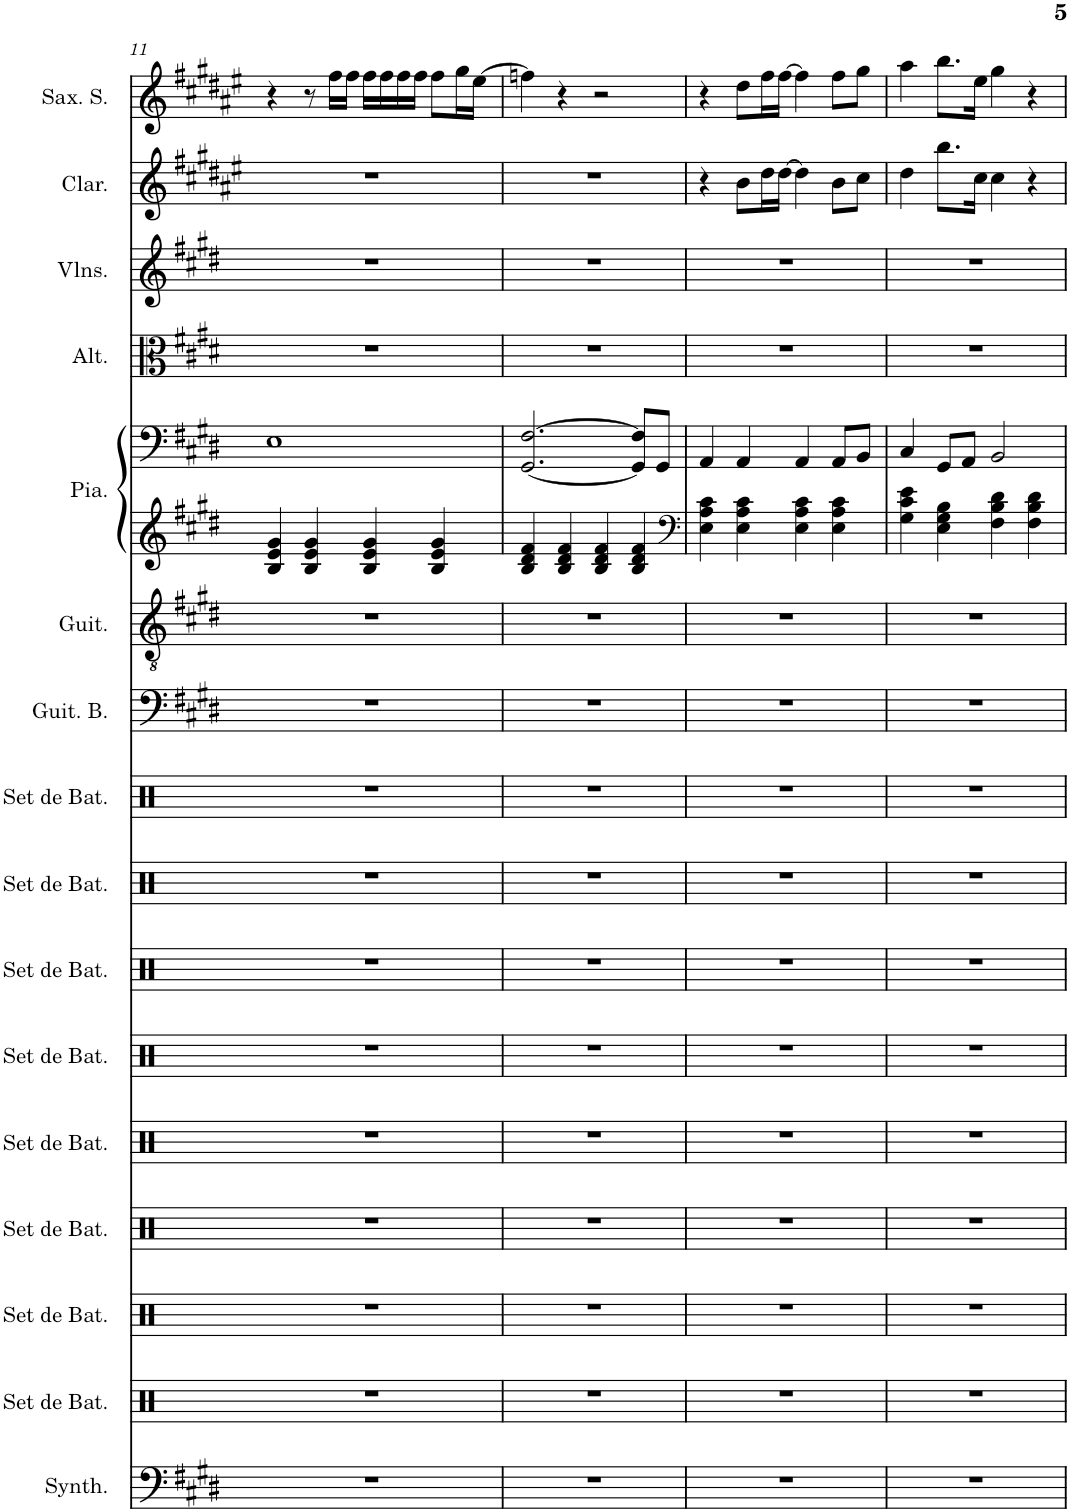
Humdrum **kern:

**kern	**kern	**kern	**kern	**kern	**kern	**kern	**kern	**kern	**kern	**kern	**kern	**kern	**kern	**kern	**kern	**kern
*part16	*part15	*part14	*part13	*part12	*part11	*part10	*part9	*part8	*part7	*part6	*part5	*part5	*part4	*part3	*part2	*part1
*staff17	*staff16	*staff15	*staff14	*staff13	*staff12	*staff11	*staff10	*staff9	*staff8	*staff7	*staff6	*staff5	*staff4	*staff3	*staff2	*staff1
*I"Synthétiseur de cuivres, synth2 | cello/EP/brass	*I"Set de batterie, snare	*I"Set de batterie, midtom	*I"Set de batterie, lowtom	*I"Set de batterie, lowesttom	*I"Set de batterie, hitom	*I"Set de batterie, hihat	*I"Set de batterie, crash	*I"Set de batterie, kick	*I"Guitare Basse, bass | synth bass	*I"Guitare Acoustique	*I"Piano, sunth4 | left   piano	*	*I"Altos	*I"Violons	*I"Clarinette	*I"Saxophone Soprano
*I'Synth.	*I'Set de Bat.	*I'Set de Bat.	*I'Set de Bat.	*I'Set de Bat.	*I'Set de Bat.	*I'Set de Bat.	*I'Set de Bat.	*I'Set de Bat.	*I'Guit. B.	*I'Guit.	*I'Pia.	*	*I'Alt.	*I'Vlns.	*I'Clar.	*I'Sax. S.
!!LO:PB:g=z
*clefF4	*clefX	*clefX	*clefX	*clefX	*clefX	*clefX	*clefX	*clefX	*clefF4	*clefGv2	*clefG2	*clefF4	*clefC3	*clefG2	*clefG2	*clefG2
*	*	*	*	*	*	*	*	*	*Trd7c12	*	*	*	*	*	*Trd1c2	*Trd1c2
*k[f#c#g#d#]	*k[]	*k[]	*k[]	*k[]	*k[]	*k[]	*k[]	*k[]	*k[f#c#g#d#]	*k[f#c#g#d#]	*k[f#c#g#d#]	*k[f#c#g#d#]	*k[f#c#g#d#]	*k[f#c#g#d#]	*k[f#c#g#d#a#e#]	*k[f#c#g#d#a#e#]
*M4/4	*M4/4	*M4/4	*M4/4	*M4/4	*M4/4	*M4/4	*M4/4	*M4/4	*M4/4	*M4/4	*M4/4	*M4/4	*M4/4	*M4/4	*M4/4	*M4/4
=11	=11	=11	=11	=11	=11	=11	=11	=11	=11	=11	=11	=11	=11	=11	=11	=11
1r	1r	1r	1r	1r	1r	1r	1r	1r	1r	1r	4B/ 4e/ 4g#/	1E	1r	1r	1r	4r
.	.	.	.	.	.	.	.	.	.	.	4B/ 4e/ 4g#/	.	.	.	.	8r
.	.	.	.	.	.	.	.	.	.	.	.	.	.	.	.	16ff#\LL
.	.	.	.	.	.	.	.	.	.	.	.	.	.	.	.	16ff#\JJ
.	.	.	.	.	.	.	.	.	.	.	4B/ 4e/ 4g#/	.	.	.	.	16ff#\LL
.	.	.	.	.	.	.	.	.	.	.	.	.	.	.	.	16ff#\
.	.	.	.	.	.	.	.	.	.	.	.	.	.	.	.	16ff#\
.	.	.	.	.	.	.	.	.	.	.	.	.	.	.	.	16ff#\JJ
.	.	.	.	.	.	.	.	.	.	.	4B/ 4e/ 4g#/	.	.	.	.	8ff#\L
.	.	.	.	.	.	.	.	.	.	.	.	.	.	.	.	16gg#\L
.	.	.	.	.	.	.	.	.	.	.	.	.	.	.	.	[16ee#\JJ
=12	=12	=12	=12	=12	=12	=12	=12	=12	=12	=12	=12	=12	=12	=12	=12	=12
1r	1r	1r	1r	1r	1r	1r	1r	1r	1r	1r	4B/ 4d#/ 4f#/	[2.GG#/ [2.F#/	1r	1r	1r	4ffn\]
.	.	.	.	.	.	.	.	.	.	.	4B/ 4d#/ 4f#/	.	.	.	.	4r
.	.	.	.	.	.	.	.	.	.	.	4B/ 4d#/ 4f#/	.	.	.	.	2r
.	.	.	.	.	.	.	.	.	.	.	4B/ 4d#/ 4f#/	8GG#/] 8F#/]L	.	.	.	.
.	.	.	.	.	.	.	.	.	.	.	.	8GG#/J	.	.	.	.
=13	=13	=13	=13	=13	=13	=13	=13	=13	=13	=13	=13	=13	=13	=13	=13	=13
*	*	*	*	*	*	*	*	*	*	*	*clefF4	*	*	*	*	*
1r	1r	1r	1r	1r	1r	1r	1r	1r	1r	1r	4E\ 4A\ 4c#\	4AA/	1r	1r	4r	4r
.	.	.	.	.	.	.	.	.	.	.	4E\ 4A\ 4c#\	4AA/	.	.	8b\L	8dd#\L
.	.	.	.	.	.	.	.	.	.	.	.	.	.	.	16dd#\L	16ff#\L
.	.	.	.	.	.	.	.	.	.	.	.	.	.	.	[16dd#\JJ	[16ff#\JJ
.	.	.	.	.	.	.	.	.	.	.	4E\ 4A\ 4c#\	4AA/	.	.	4dd#\]	4ff#\]
.	.	.	.	.	.	.	.	.	.	.	4E\ 4A\ 4c#\	8AA/L	.	.	8b\L	8ff#\L
.	.	.	.	.	.	.	.	.	.	.	.	8BB/J	.	.	8cc#\J	8gg#\J
=14	=14	=14	=14	=14	=14	=14	=14	=14	=14	=14	=14	=14	=14	=14	=14	=14
1r	1r	1r	1r	1r	1r	1r	1r	1r	1r	1r	4G#\ 4c#\ 4e\	4C#/	1r	1r	4dd#\	4aa#\
.	.	.	.	.	.	.	.	.	.	.	4E\ 4G#\ 4B\	8GG#/L	.	.	8.bb\L	8.bb\L
.	.	.	.	.	.	.	.	.	.	.	.	8AA/J	.	.	.	.
.	.	.	.	.	.	.	.	.	.	.	.	.	.	.	16cc#\Jk	16ee#\Jk
.	.	.	.	.	.	.	.	.	.	.	4F#\ 4B\ 4d#\	2BB/	.	.	4cc#\	4gg#\
.	.	.	.	.	.	.	.	.	.	.	4F#\ 4B\ 4d#\	.	.	.	4r	4r
=	=	=	=	=	=	=	=	=	=	=	=	=	=	=	=	=
*-	*-	*-	*-	*-	*-	*-	*-	*-	*-	*-	*-	*-	*-	*-	*-	*-
